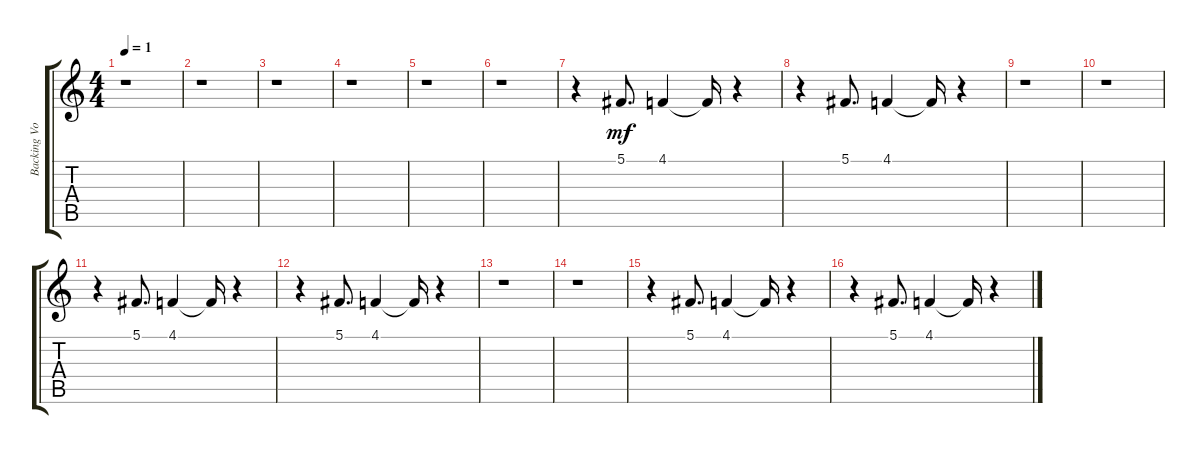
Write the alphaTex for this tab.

\track ("Backing Vocal" "Backing Vo") {instrument lead6voice}
\staff {score tabs}
\tuning (Db4 Ab3 Gb3 Db3 Ab2 Db2) {hide}
\ts (4 4)
\tempo 1
\clef g2
\ks c
r.1{dy mf} |
r.1 |
r.1 |
r.1 |
r.1 |
r.1 |
r.4 5.1.8{d} 4.1.4 4.1{t}.16 r.4 |
r.4 5.1.8{d} 4.1.4 4.1{t}.16 r.4 |
r.1 |
r.1 |
r.4 5.1.8{d} 4.1.4 4.1{t}.16 r.4 |
r.4 5.1.8{d} 4.1.4 4.1{t}.16 r.4 |
r.1 |
r.1 |
r.4 5.1.8{d} 4.1.4 4.1{t}.16 r.4 |
r.4 5.1.8{d} 4.1.4 4.1{t}.16 r.4
